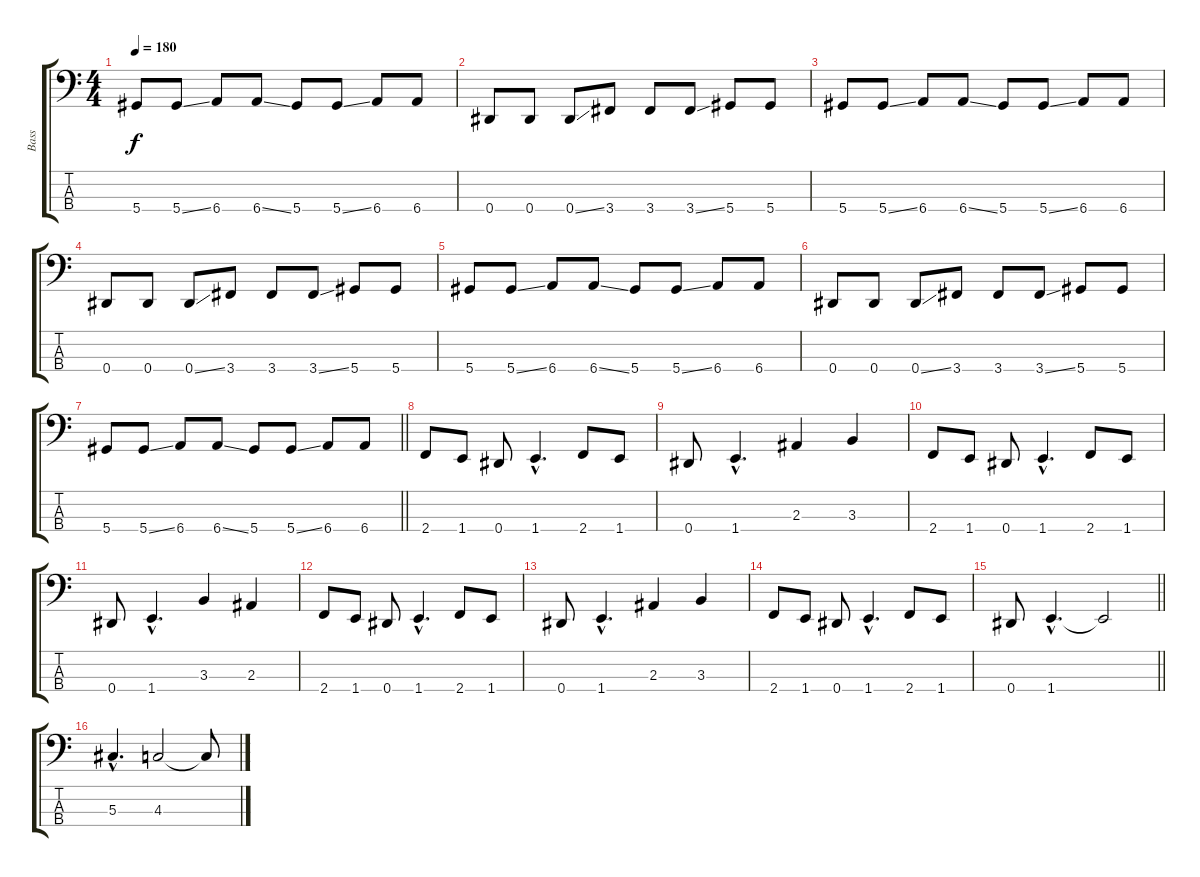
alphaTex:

\track ("Bass" "Bass") {instrument electricbasspick}
\staff {score tabs}
\tuning (Gb2 Db2 Ab1 Eb1) {hide}
\ts (4 4)
\tempo 180
\clef f4
\ks c
5.4.8{dy f} 5.4{ss}.8 6.4.8 6.4{ss}.8 5.4.8 5.4{ss}.8 6.4.8 6.4.8 |
0.4.8 0.4.8 0.4{ss}.8 3.4.8 3.4.8 3.4{ss}.8 5.4.8 5.4.8 |
5.4.8 5.4{ss}.8 6.4.8 6.4{ss}.8 5.4.8 5.4{ss}.8 6.4.8 6.4.8 |
0.4.8 0.4.8 0.4{ss}.8 3.4.8 3.4.8 3.4{ss}.8 5.4.8 5.4.8 |
5.4.8 5.4{ss}.8 6.4.8 6.4{ss}.8 5.4.8 5.4{ss}.8 6.4.8 6.4.8 |
0.4.8 0.4.8 0.4{ss}.8 3.4.8 3.4.8 3.4{ss}.8 5.4.8 5.4.8 |
\barLineRight lightlight
5.4.8 5.4{ss}.8 6.4.8 6.4{ss}.8 5.4.8 5.4{ss}.8 6.4.8 6.4.8 |
2.4.8 1.4.8 0.4.8 1.4{hac}.4{d} 2.4.8 1.4.8 |
0.4.8 1.4{hac}.4{d} 2.3.4 3.3.4 |
2.4.8 1.4.8 0.4.8 1.4{hac}.4{d} 2.4.8 1.4.8 |
0.4.8 1.4{hac}.4{d} 3.3.4 2.3.4 |
2.4.8 1.4.8 0.4.8 1.4{hac}.4{d} 2.4.8 1.4.8 |
0.4.8 1.4{hac}.4{d} 2.3.4 3.3.4 |
2.4.8 1.4.8 0.4.8 1.4{hac}.4{d} 2.4.8 1.4.8 |
\barLineRight lightlight
0.4.8 1.4{hac}.4{d} 1.4{t}.2 |
5.3{hac}.4{d} 4.3.2 4.3{t}.8
